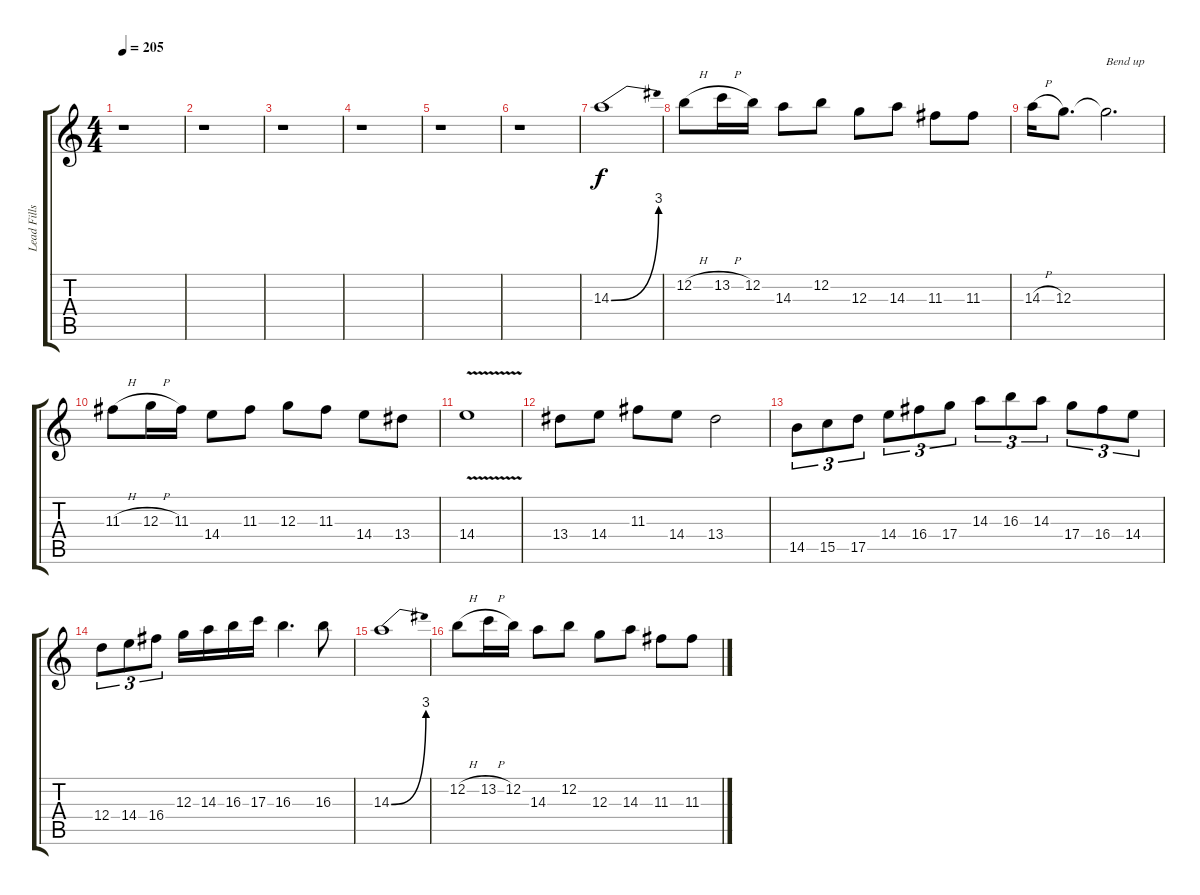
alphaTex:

\track ("Lead Fills" "Lead Fills") {instrument distortionguitar}
\staff {score tabs}
\tuning (E4 B3 G3 D3 A2 E2) {hide}
\ts (4 4)
\tempo 205
\clef g2
\ks c
r.1{dy f} |
r.1 |
r.1 |
r.1 |
r.1 |
r.1 |
14.3{be (bend 0 0 60 12)}.1 |
12.2{h}.8 13.2{h}.16 12.2.16 14.3.8 12.2.8 12.3.8 14.3.8 11.3.8 11.3.8 |
14.3{h}.16 12.3.8{d} 12.3{t}.2{d txt "Bend up"} |
11.3{h}.8 12.3{h}.16 11.3.16 14.4.8 11.3.8 12.3.8 11.3.8 14.4.8 13.4.8 |
14.4{v}.1 |
13.4.8 14.4.8 11.3.8 14.4.8 13.4.2 |
14.5.8{tu (3 2)} 15.5.8{tu (3 2)} 17.5.8{tu (3 2)} 14.4.8{tu (3 2)} 16.4.8{tu (3 2)} 17.4.8{tu (3 2)} 14.3.8{tu (3 2)} 16.3.8{tu (3 2)} 14.3.8{tu (3 2)} 17.4.8{tu (3 2)} 16.4.8{tu (3 2)} 14.4.8{tu (3 2)} |
12.4.8{tu (3 2)} 14.4.8{tu (3 2)} 16.4.8{tu (3 2)} 12.3.16 14.3.16 16.3.16 17.3.16 16.3.4{d} 16.3.8 |
14.3{be (bend 0 0 60 12)}.1 |
12.2{h}.8 13.2{h}.16 12.2.16 14.3.8 12.2.8 12.3.8 14.3.8 11.3.8 11.3.8
